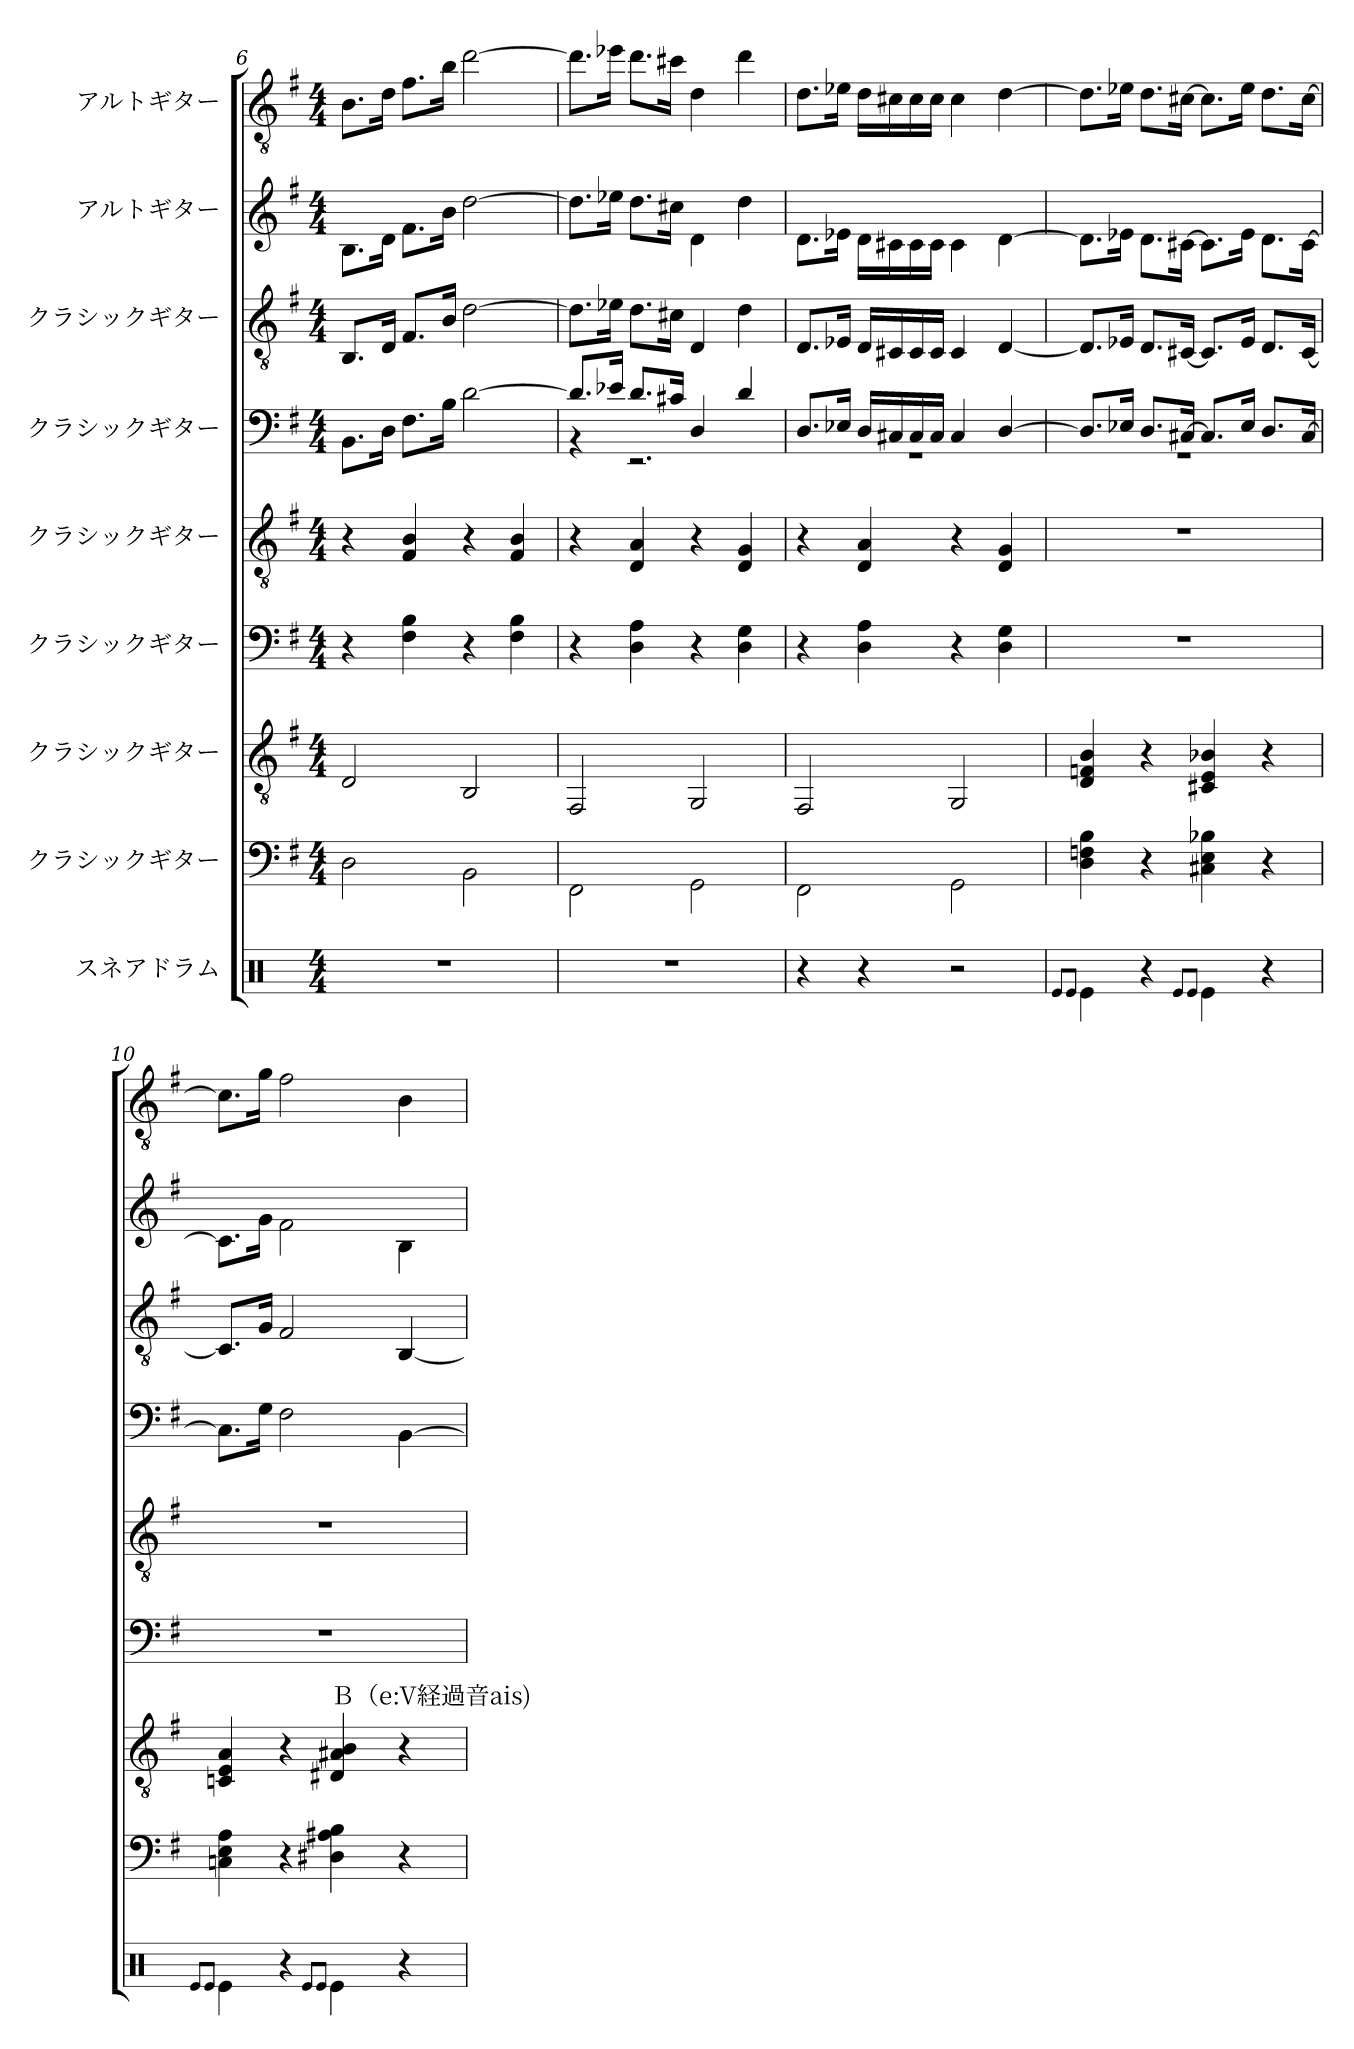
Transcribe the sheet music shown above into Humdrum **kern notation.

**kern	**kern	**kern	**kern	**kern	**kern	**kern	**kern	**kern
*part9	*part8	*part7	*part6	*part5	*part4	*part3	*part2	*part1
*staff9	*staff8	*staff7	*staff6	*staff5	*staff4	*staff3	*staff2	*staff1
*I"スネアドラム	*I"クラシックギター	*I"クラシックギター	*I"クラシックギター	*I"クラシックギター	*I"クラシックギター	*I"クラシックギター	*I"アルトギター	*I"アルトギター
*clefX	*	*clefGv2	*	*clefGv2	*	*clefGv2	*	*clefGv2
*k[]	*k[f#]	*k[f#]	*k[f#]	*k[f#]	*k[f#]	*k[f#]	*k[f#]	*k[f#]
*M4/4	*M4/4	*M4/4	*M4/4	*M4/4	*M4/4	*M4/4	*M4/4	*M4/4
=6	=6	=6	=6	=6	=6	=6	=6	=6
1r	2D\	2D/	4r	4r	8.BB\L	8.BB/L	8.B\L	8.B\L
.	.	.	.	.	16D\Jk	16D/Jk	16d\Jk	16d\Jk
.	.	.	4F#\ 4B\	4F#/ 4B/	8.F#\L	8.F#/L	8.f#\L	8.f#\L
.	.	.	.	.	16B\Jk	16B/Jk	16b\Jk	16b\Jk
.	2BB\	2BB/	4r	4r	[2d\	[2d\	[2dd\	[2dd\
.	.	.	4F#\ 4B\	4F#/ 4B/	.	.	.	.
=7	=7	=7	=7	=7	=7	=7	=7	=7
*	*	*	*	*	*^	*	*	*
1r	2FF#\	2FF#/	4r	4r	8.d/L]	4r	8.d\L]	8.dd\L]	8.dd\L]
.	.	.	.	.	16e-X/Jk	.	16e-X\Jk	16ee-X\Jk	16ee-X\Jk
.	.	.	4D\ 4A\	4D/ 4A/	8.d/L	2.r	8.d\L	8.dd\L	8.dd\L
.	.	.	.	.	16c#X/Jk	.	16c#X\Jk	16cc#X\Jk	16cc#X\Jk
.	2GG\	2GG/	4r	4r	4D/	.	4D/	4d\	4d\
.	.	.	4D\ 4G\	4D/ 4G/	4d/	.	4d\	4dd\	4dd\
!!LO:PB:g=z
=8	=8	=8	=8	=8	=8	=8	=8	=8	=8
4r	2FF#\	2FF#/	4r	4r	8.D/L	1r	8.D/L	8.d\L	8.d\L
.	.	.	.	.	16E-X/Jk	.	16E-X/Jk	16e-X\Jk	16e-X\Jk
4r	.	.	4D\ 4A\	4D/ 4A/	16D/LL	.	16D/LL	16d\LL	16d\LL
.	.	.	.	.	16C#X/	.	16C#X/	16c#X\	16c#X\
.	.	.	.	.	16C#/	.	16C#/	16c#\	16c#\
.	.	.	.	.	16C#/JJ	.	16C#/JJ	16c#\JJ	16c#\JJ
2r	2GG\	2GG/	4r	4r	4C#/	.	4C#/	4c#\	4c#\
.	.	.	4D\ 4G\	4D/ 4G/	[4D/	.	[4D/	[4d\	[4d\
=9	=9	=9	=9	=9	=9	=9	=9	=9	=9
8qRe/L	.	.	.	.	.	.	.	.	.
8qRe/J	.	.	.	.	.	.	.	.	.
4Re\	4D\ 4Fn\ 4B\	4D/ 4Fn/ 4B/	1r	1r	8.D/L]	1r	8.D/L]	8.d\L]	8.d\L]
.	.	.	.	.	16E-X/Jk	.	16E-X/Jk	16e-X\Jk	16e-X\Jk
4r	4r	4r	.	.	8.D/L	.	8.D/L	8.d\L	8.d\L
.	.	.	.	.	[16C#X/Jk	.	[16C#X/Jk	[16c#X\Jk	[16c#X\Jk
8qRe/L	.	.	.	.	.	.	.	.	.
8qRe/J	.	.	.	.	.	.	.	.	.
4Re\	4C#X\ 4E\ 4B-X\	4C#X/ 4E/ 4B-X/	.	.	8.C#/L]	.	8.C#/L]	8.c#\L]	8.c#\L]
.	.	.	.	.	16E-/Jk	.	16E-/Jk	16e-\Jk	16e-\Jk
4r	4r	4r	.	.	8.D/L	.	8.D/L	8.d\L	8.d\L
.	.	.	.	.	[16C#/Jk	.	[16C#/Jk	[16c#\Jk	[16c#\Jk
*	*	*	*	*	*v	*v	*	*	*
=10	=10	=10	=10	=10	=10	=10	=10	=10
8qRe/L	.	.	.	.	.	.	.	.
8qRe/J	.	.	.	.	.	.	.	.
4Re\	4Cn\ 4E\ 4A\	4Cn/ 4E/ 4A/	1r	1r	8.C#\L]	8.C#/L]	8.c#\L]	8.c#\L]
.	.	.	.	.	16G\Jk	16G/Jk	16g\Jk	16g\Jk
4r	4r	4r	.	.	2F#\	2F#/	2f#\	2f#\
8qRe/L	.	.	.	.	.	.	.	.
8qRe/J	.	.	.	.	.	.	.	.
!	!	!LO:TX:a:t=Ｂ（e&colon;V経過音ais)	!	!	!	!	!	!
4Re\	4D#X\ 4A#X\ 4B\	4D#X/ 4A#X/ 4B/	.	.	.	.	.	.
4r	4r	4r	.	.	[4BB\	[4BB/	4B\	4B\
=	=	=	=	=	=	=	=	=
*-	*-	*-	*-	*-	*-	*-	*-	*-
